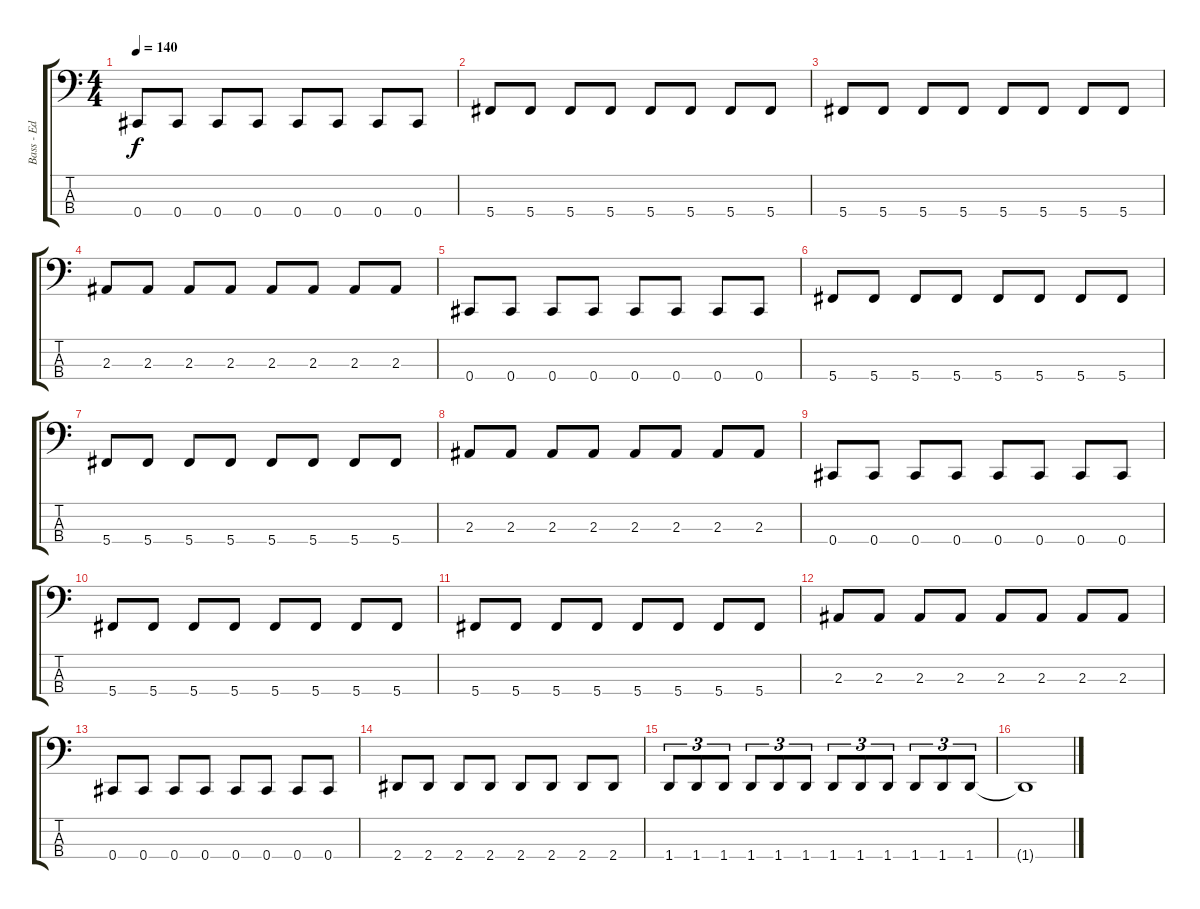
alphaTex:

\track ("Bass - Ed" "Bass - Ed") {instrument electricbasspick}
\staff {score tabs}
\tuning (Gb2 Db2 Ab1 Db1) {hide}
\ts (4 4)
\tempo 140
\clef f4
\ks c
0.4.8{dy f} 0.4.8 0.4.8 0.4.8 0.4.8 0.4.8 0.4.8 0.4.8 |
5.4.8 5.4.8 5.4.8 5.4.8 5.4.8 5.4.8 5.4.8 5.4.8 |
5.4.8 5.4.8 5.4.8 5.4.8 5.4.8 5.4.8 5.4.8 5.4.8 |
2.3.8 2.3.8 2.3.8 2.3.8 2.3.8 2.3.8 2.3.8 2.3.8 |
0.4.8 0.4.8 0.4.8 0.4.8 0.4.8 0.4.8 0.4.8 0.4.8 |
5.4.8 5.4.8 5.4.8 5.4.8 5.4.8 5.4.8 5.4.8 5.4.8 |
5.4.8 5.4.8 5.4.8 5.4.8 5.4.8 5.4.8 5.4.8 5.4.8 |
2.3.8 2.3.8 2.3.8 2.3.8 2.3.8 2.3.8 2.3.8 2.3.8 |
0.4.8 0.4.8 0.4.8 0.4.8 0.4.8 0.4.8 0.4.8 0.4.8 |
5.4.8 5.4.8 5.4.8 5.4.8 5.4.8 5.4.8 5.4.8 5.4.8 |
5.4.8 5.4.8 5.4.8 5.4.8 5.4.8 5.4.8 5.4.8 5.4.8 |
2.3.8 2.3.8 2.3.8 2.3.8 2.3.8 2.3.8 2.3.8 2.3.8 |
0.4.8 0.4.8 0.4.8 0.4.8 0.4.8 0.4.8 0.4.8 0.4.8 |
2.4.8 2.4.8 2.4.8 2.4.8 2.4.8 2.4.8 2.4.8 2.4.8 |
1.4.8{tu (3 2)} 1.4.8{tu (3 2)} 1.4.8{tu (3 2)} 1.4.8{tu (3 2)} 1.4.8{tu (3 2)} 1.4.8{tu (3 2)} 1.4.8{tu (3 2)} 1.4.8{tu (3 2)} 1.4.8{tu (3 2)} 1.4.8{tu (3 2)} 1.4.8{tu (3 2)} 1.4.8{tu (3 2)} |
1.4{t}.1
